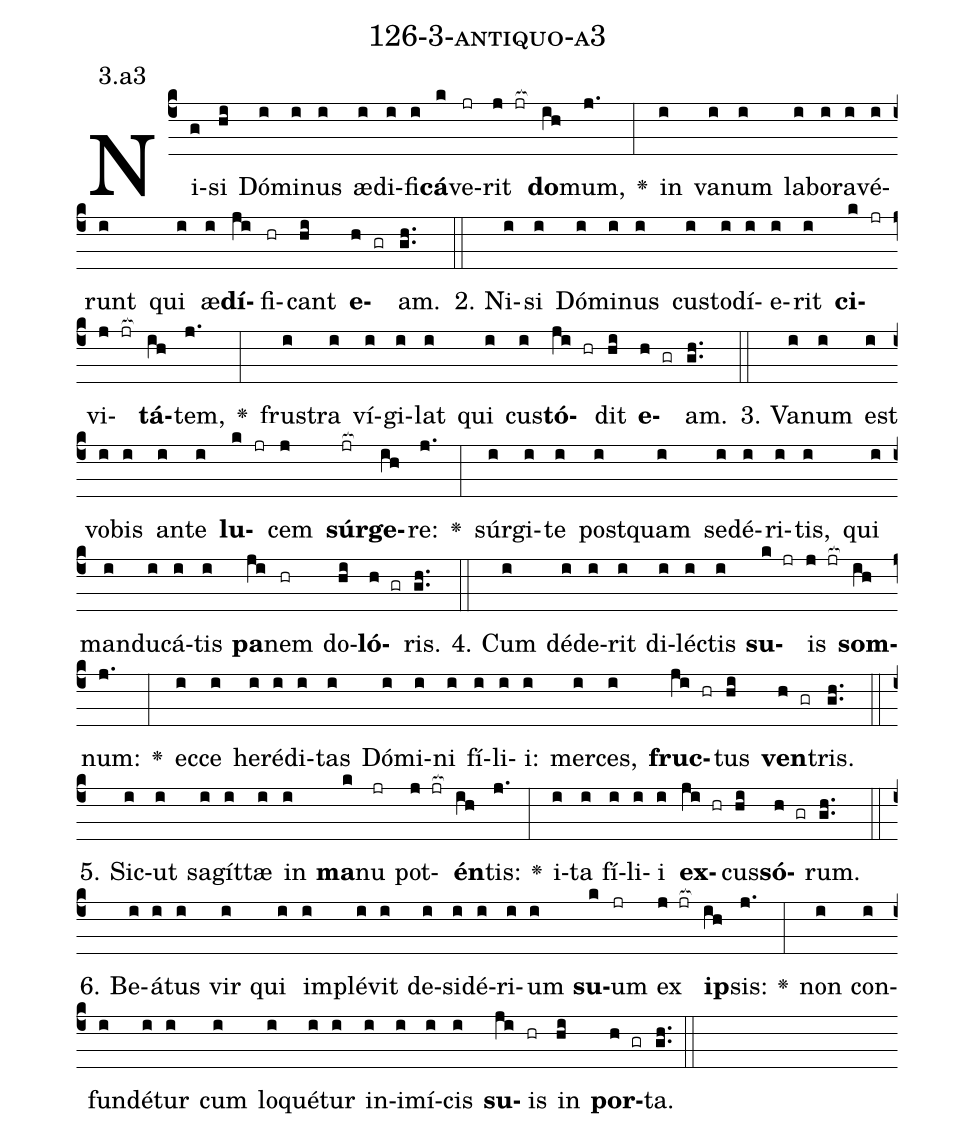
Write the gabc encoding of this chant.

name: 126-3-antiquo-a3;
annotation: 3.a3;
%%
(c4)Ni(g)si(hi) Dó(i)mi(i)nus(i) æ(i)di(i)fi(i)<b>cá</b>(k)ve(jr)rit(j jr[ocb:1{]) <b>do</b>(ih[ocb:0}])mum,(j.) <v>\greheightstar</v>(:) in(i) va(i)num(i) la(i)bo(i)ra(i)vé(i)runt(i) qui(i) æ(i)<b>dí</b>(ji)fi(hr)cant(hi) <b>e</b>(h gr)am.(gh..) (::)
2. Ni(i)si(i) Dó(i)mi(i)nus(i) cus(i)to(i)dí(i)e(i)rit(i) <b>ci</b>(k jr)vi(j jr[ocb:1{])<b>tá</b>(ih[ocb:0}])tem,(j.) <v>\greheightstar</v>(:) frus(i)tra(i) ví(i)gi(i)lat(i) qui(i) cus(i)<b>tó</b>(ji hr)dit(hi) <b>e</b>(h gr)am.(gh..) (::)
3. Va(i)num(i) est(i) vo(i)bis(i) an(i)te(i) <b>lu</b>(k jr)cem(j) <b>súr</b>(jr[ocb:1{])<b>ge</b>(ih[ocb:0}])re:(j.) <v>\greheightstar</v>(:) súr(i)gi(i)te(i) post(i)quam(i) se(i)dé(i)ri(i)tis,(i) qui(i) man(i)du(i)cá(i)tis(i) <b>pa</b>(ji)nem(hr) do(hi)<b>ló</b>(h gr)ris.(gh..) (::)
4. Cum(i) dé(i)de(i)rit(i) di(i)léc(i)tis(i) <b>su</b>(k jr)is(j jr[ocb:1{]) <b>som</b>(ih[ocb:0}])num:(j.) <v>\greheightstar</v>(:) ec(i)ce(i) he(i)ré(i)di(i)tas(i) Dó(i)mi(i)ni(i) fí(i)li(i)i:(i) mer(i)ces,(i) <b>fruc</b>(ji hr)tus(hi) <b>ven</b>(h gr)tris.(gh..) (::)
5. Sic(i)ut(i) sa(i)gít(i)tæ(i) in(i) <b>ma</b>(k)nu(jr) pot(j jr[ocb:1{])<b>én</b>(ih[ocb:0}])tis:(j.) <v>\greheightstar</v>(:) i(i)ta(i) fí(i)li(i)i(i) <b>ex</b>(ji hr)cus(hi)<b>só</b>(h gr)rum.(gh..) (::)
6. Be(i)á(i)tus(i) vir(i) qui(i) im(i)plé(i)vit(i) de(i)si(i)dé(i)ri(i)um(i) <b>su</b>(k)um(jr) ex(j jr[ocb:1{]) <b>ip</b>(ih[ocb:0}])sis:(j.) <v>\greheightstar</v>(:) non(i) con(i)fun(i)dé(i)tur(i) cum(i) lo(i)qué(i)tur(i) in(i)i(i)mí(i)cis(i) <b>su</b>(ji)is(hr) in(hi) <b>por</b>(h gr)ta.(gh..) (::)
